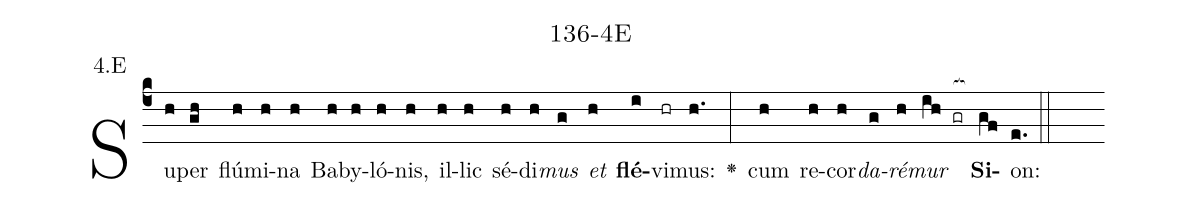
name: 136-4E;
annotation: 4.E;
%%
(c4)Su(h)per(gh) flú(h)mi(h)na(h) Ba(h)by(h)ló(h)nis,(h) il(h)lic(h) sé(h)di(h)<i>mus</i>(g) <i>et</i>(h) <b>flé</b>(i)vi(hr)mus:(h.) <v>\greheightstar</v>(:) cum(h) re(h)cor(h)<i>da</i>(g)<i>ré</i>(h)<i>mur</i>(ih gr[ocb:1{]) <b>Si</b>(gf[ocb:0}])on:(e.) (::)


%E(h) u(g) o(h) u(ih) a(gf) e.(e.) (::)
